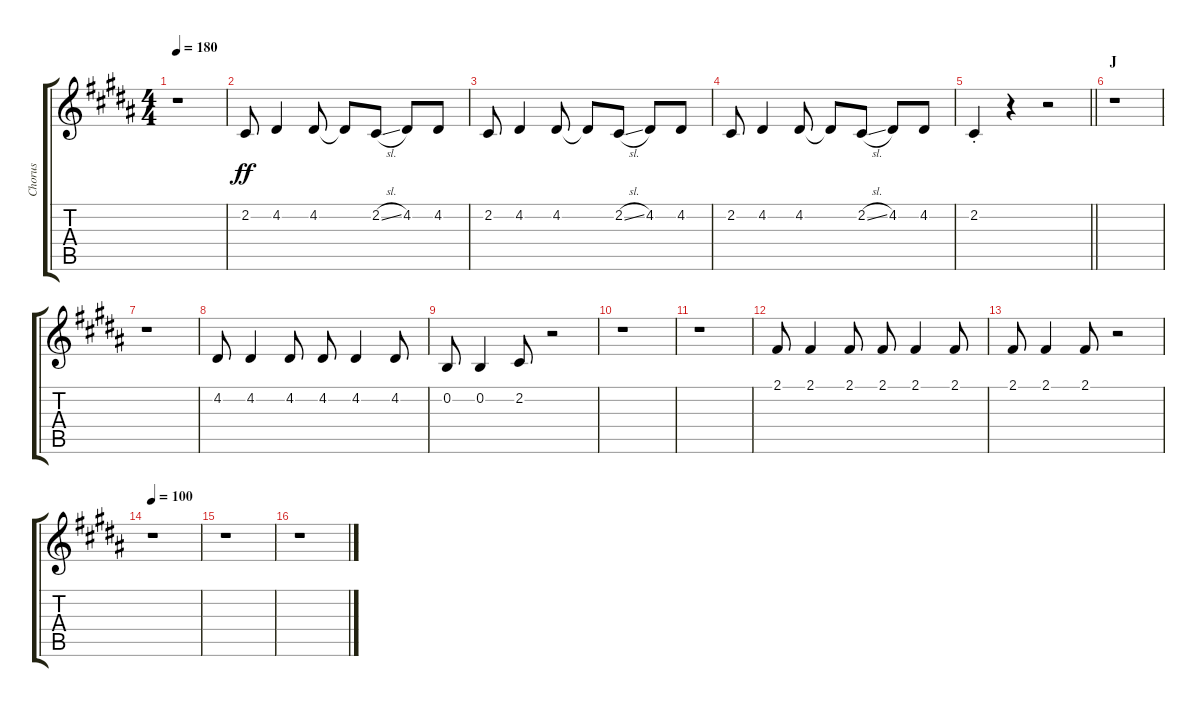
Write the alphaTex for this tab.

\track ("Chorus" "Chorus") {instrument voiceoohs}
\staff {score tabs}
\tuning (E4 B3 G3 D3 A2 E2) {hide}
\ts (4 4)
\tempo 180
\clef g2
\ks b
r.1{dy ff} |
2.2.8 4.2.4 4.2.8 4.2{t}.8 2.2{sl}.8 4.2.8 4.2.8 |
2.2.8 4.2.4 4.2.8 4.2{t}.8 2.2{sl}.8 4.2.8 4.2.8 |
2.2.8 4.2.4 4.2.8 4.2{t}.8 2.2{sl}.8 4.2.8 4.2.8 |
\barLineRight lightlight
2.2{st}.4 r.4 r.2 |
\section ("" "J")
r.1 |
r.1 |
4.2.8 4.2.4 4.2.8 4.2.8 4.2.4 4.2.8 |
0.2.8 0.2.4 2.2.8 r.2 |
r.1 |
r.1 |
2.1.8 2.1.4 2.1.8 2.1.8 2.1.4 2.1.8 |
2.1.8 2.1.4 2.1.8 r.2 |
\tempo 100
r.1 |
r.1 |
r.1
